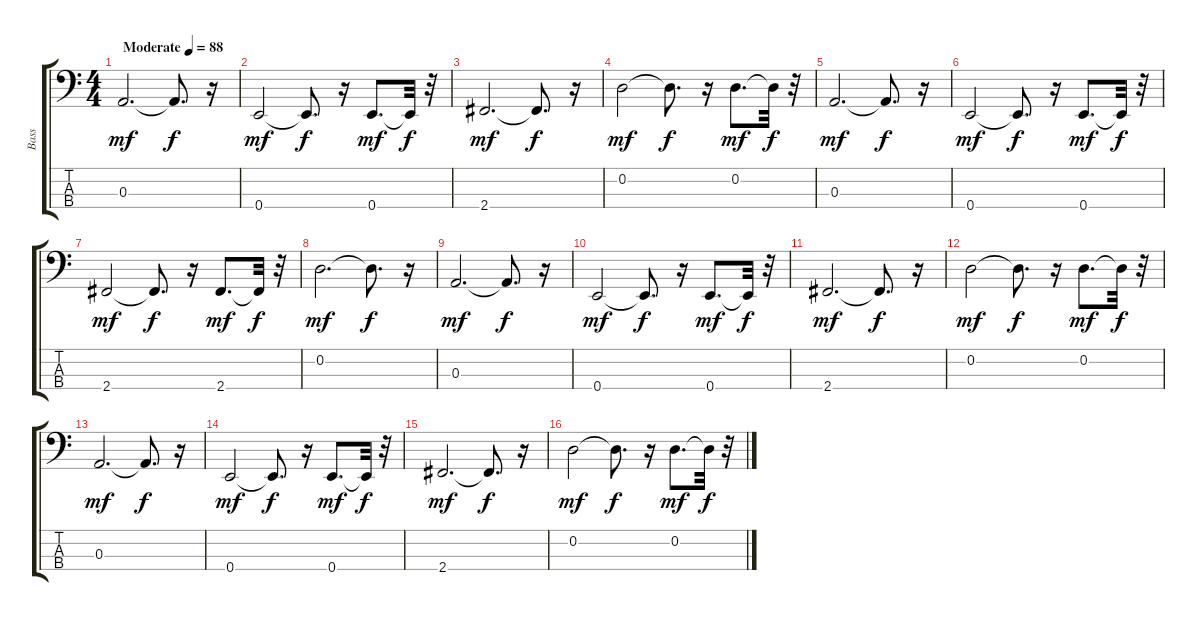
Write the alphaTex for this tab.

\track ("Bass" "Bass") {instrument electricbassfinger}
\staff {score tabs}
\tuning (G2 D2 A1 E1) {hide}
\ts (4 4)
\tempo (88 "Moderate")
\clef f4
\ks c
0.3.2{d dy mf instrument electricbassfinger} 0.3{t}.8{d dy f} r.16 |
0.4.2{dy mf} 0.4{t}.8{d dy f} r.16 0.4.8{d dy mf} 0.4{t}.32{dy f} r.32 |
2.4.2{d dy mf} 2.4{t}.8{d dy f} r.16 |
0.2.2{dy mf} 0.2{t}.8{d dy f} r.16 0.2.8{d dy mf} 0.2{t}.32{dy f} r.32 |
0.3.2{d dy mf} 0.3{t}.8{d dy f} r.16 |
0.4.2{dy mf} 0.4{t}.8{d dy f} r.16 0.4.8{d dy mf} 0.4{t}.32{dy f} r.32 |
2.4.2{dy mf} 2.4{t}.8{d dy f} r.16 2.4.8{d dy mf} 2.4{t}.32{dy f} r.32 |
0.2.2{d dy mf} 0.2{t}.8{d dy f} r.16 |
0.3.2{d dy mf} 0.3{t}.8{d dy f} r.16 |
0.4.2{dy mf} 0.4{t}.8{d dy f} r.16 0.4.8{d dy mf} 0.4{t}.32{dy f} r.32 |
2.4.2{d dy mf} 2.4{t}.8{d dy f} r.16 |
0.2.2{dy mf} 0.2{t}.8{d dy f} r.16 0.2.8{d dy mf} 0.2{t}.32{dy f} r.32 |
0.3.2{d dy mf} 0.3{t}.8{d dy f} r.16 |
0.4.2{dy mf} 0.4{t}.8{d dy f} r.16 0.4.8{d dy mf} 0.4{t}.32{dy f} r.32 |
2.4.2{d dy mf} 2.4{t}.8{d dy f} r.16 |
0.2.2{dy mf} 0.2{t}.8{d dy f} r.16 0.2.8{d dy mf} 0.2{t}.32{dy f} r.32
